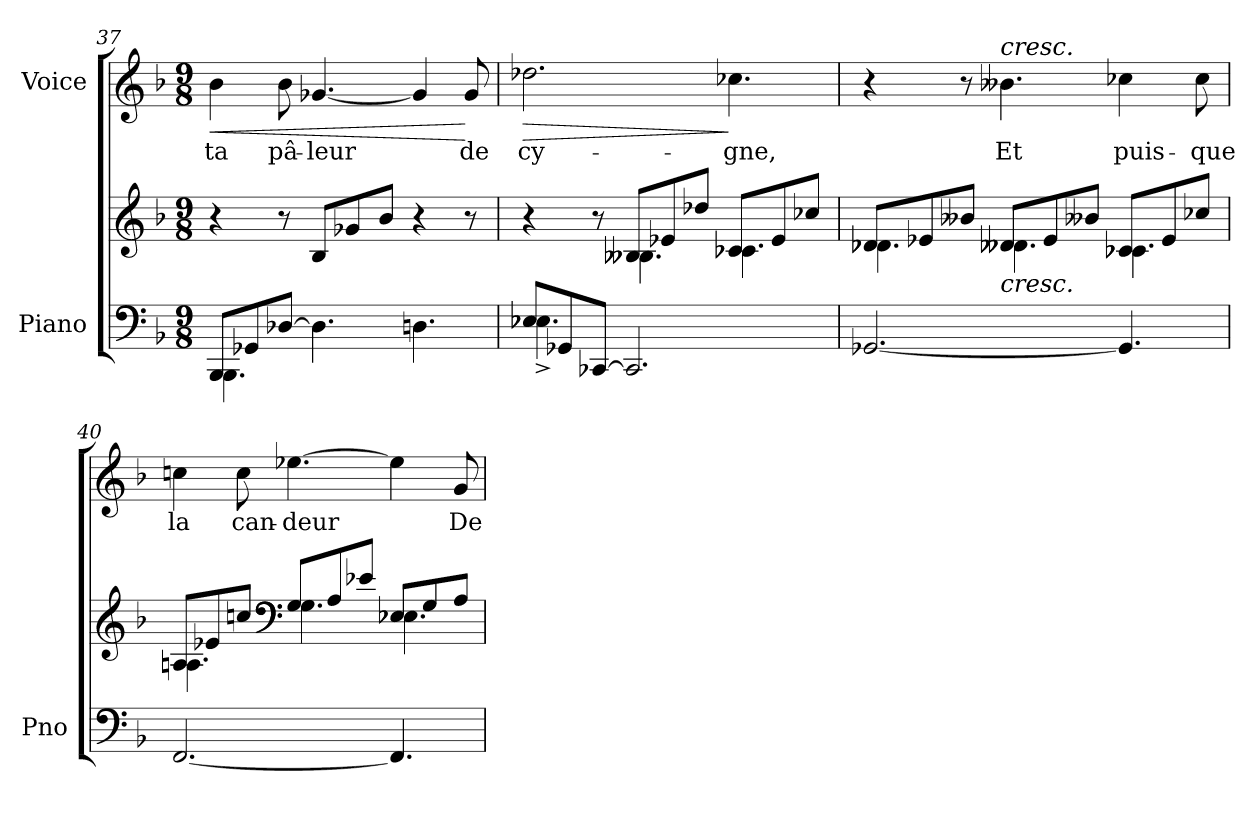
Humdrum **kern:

**kern	**kern	**kern	**text	**dynam
*part2	*part2	*part1	*part1	*part1
*staff3	*staff2	*staff1	*staff1	*staff1
*I"Piano	*	*I"Voice	*	*
*I'Pno	*	*	*	*
!!LO:LB:g=z
*clefF4	*clefG2	*clefG2	*	*
*k[b-]	*k[b-]	*k[b-]	*	*
*M9/8	*M9/8	*M9/8	*	*
=37	=37	=37	=37	=37
*^	*	*	*	*
!	!	!	!	!LO:LY:b	!LO:HP:b
8BBB-/L	4.BBB-\	4r	4b-\	ta	<
8GG-X/	.	.	.	.	.
!	!	!	!	!LO:LY:b	!
[8D-X/J	.	8r	8b-\	pâ-	.
!	!	!	!	!LO:LY:b	!
4.D-\]	2.ryy	8B-/L	[4.g-X/	-leur	.
.	.	8g-X/	.	.	.
.	.	8b-/J	.	.	.
4.Dn\	.	4r	4g-/]	.	.
!	!	!	!	!LO:LY:b	!
.	.	8r	8g-/	de	[
!!LO:LB:g=z
=38	=38	=38	=38	=38	=38
*	*	*^	*	*	*
!	!	!	!	!	!LO:LY:b	!LO:HP:b
8E-X/L	4.E-^\	4r	4.ryy	2.dd-X\	cy-	>
8GG-X/	.	.	.	.	.	.
[8CC-X/J	.	8r	.	.	.	.
2.CC-/]	4ryy	8B--X/L	4.B--X\	.	.	.
.	.	8e-X/	.	.	.	.
.	4ryy	8dd-X/J	.	.	.	.
!	!	!	!	!	!LO:LY:b	!
.	.	8c-X/L	4.c-\	4.cc-X\	-gne,	]
.	4ryy	8e-/	.	.	.	.
.	.	8cc-X/J	.	.	.	.
*v	*v	*	*	*	*	*
=39	=39	=39	=39	=39	=39
[2.GG-X/	8d-X/L	4.d-\	4r	.	.
.	8e-X/	.	.	.	.
.	8b--X/J	.	8r	.	.
!	!	!	!LO:TX:a:i:t=cresc.	!	!
!	!LO:TX:b:i:t=cresc.	!	!	!	!
!	!	!	!	!LO:LY:b	!
.	8d--X/L	4.d--X\	4.b--X\	Et	.
.	8e-/	.	.	.	.
.	8b--X/J	.	.	.	.
!	!	!	!	!LO:LY:b	!
4.GG-/]	8c-X/L	4.c-\	4cc-X\	puis-	.
.	8e-/	.	.	.	.
!	!	!	!	!LO:LY:b	!
.	8cc-X/J	.	8cc-\	-que	.
=40	=40	=40	=40	=40	=40
!	!	!	!	!LO:LY:b	!
[2.FF/	8An/L	4.A\	4ccn\	la	.
.	8e-X/	.	.	.	.
!	!	!	!	!LO:LY:b	!
.	8ccn/J	.	8cc\	can-	.
*	*clefF4	*	*	*	*
!	!	!	!	!LO:LY:b	!
.	8G/L	4.G\	[4.ee-X\	-deur	.
.	8A/	.	.	.	.
.	8e-X/J	.	.	.	.
4.FF/]	8E-X/L	4.E-\	4ee-\]	.	.
.	8G/	.	.	.	.
!	!	!	!	!LO:LY:b	!
.	8A/J	.	8g/	De	.
*	*v	*v	*	*	*
=	=	=	=	=
*-	*-	*-	*-	*-
